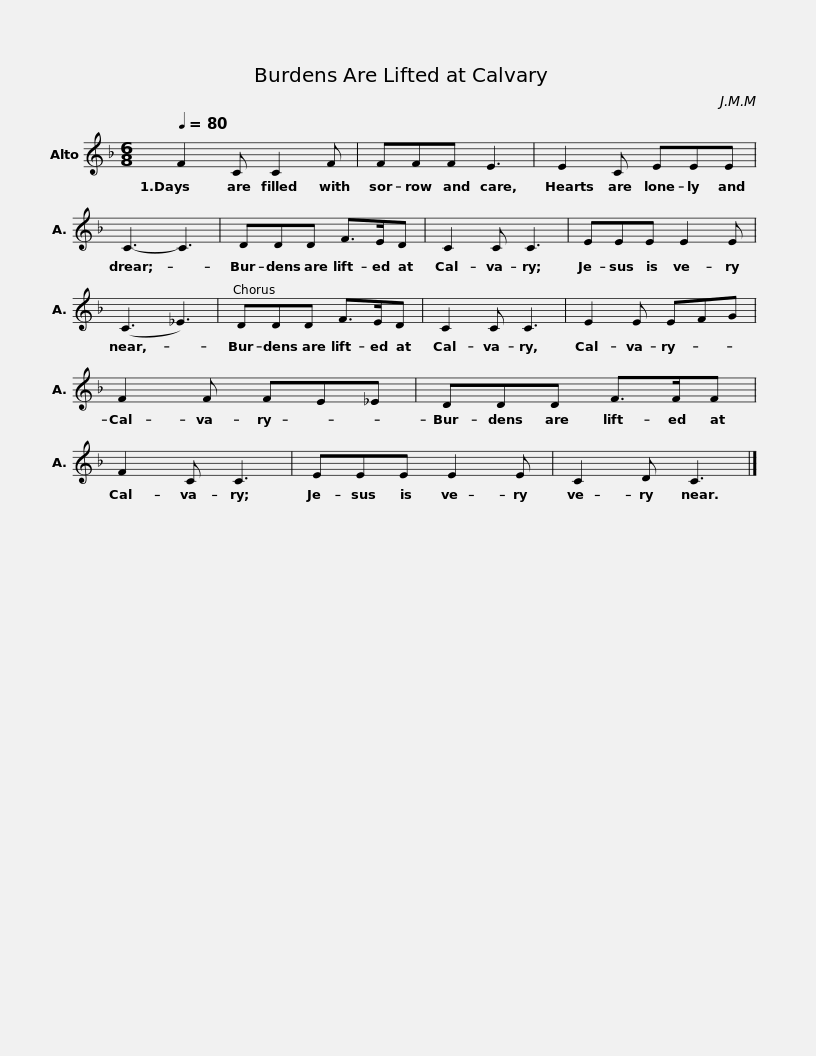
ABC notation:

X:1
L:1/8
Q:1/4=80
M:6/8
I:linebreak $
K:F
V:1 treble
V:1
 F2 C C2 F | FFF E3 | E2 C EEE | C3- C3 |$ DDD F>ED | %5
 C2 C C3 | EEE E2 E | (C3 _E3) | DDD F>ED |$ C2 C C3 | %10
 E2 E EFG | F2 F FE_E | DDD F>FF | F2 C C3 |$ EEE E2 E | %15
 C2 D C3 |] %16
